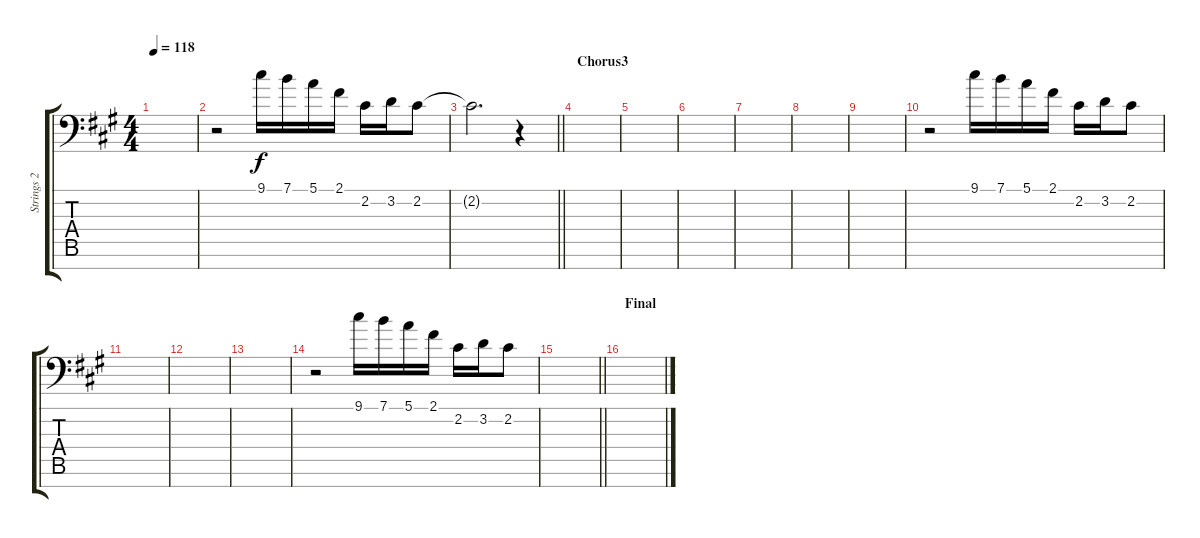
\track ("Strings 2" "Strings 2") {instrument tremolostrings}
\staff {score tabs}
\tuning (E4 B3 G3 D3 A2 E2 C-1) {hide}
\ts (4 4)
\tempo 118
\clef f4
\ks f#minor
|
r.2 9.1.16{dy f} 7.1.16 5.1.16 2.1.16 2.2.16 3.2.16 2.2.8 |
\barLineRight lightlight
2.2{t}.2{d} r.4 |
\section ("" "Chorus3")
|
|
|
|
|
|
r.2 9.1.16 7.1.16 5.1.16 2.1.16 2.2.16 3.2.16 2.2.8 |
|
|
|
r.2 9.1.16 7.1.16 5.1.16 2.1.16 2.2.16 3.2.16 2.2.8 |
\barLineRight lightlight
|
\section ("" "Final")
